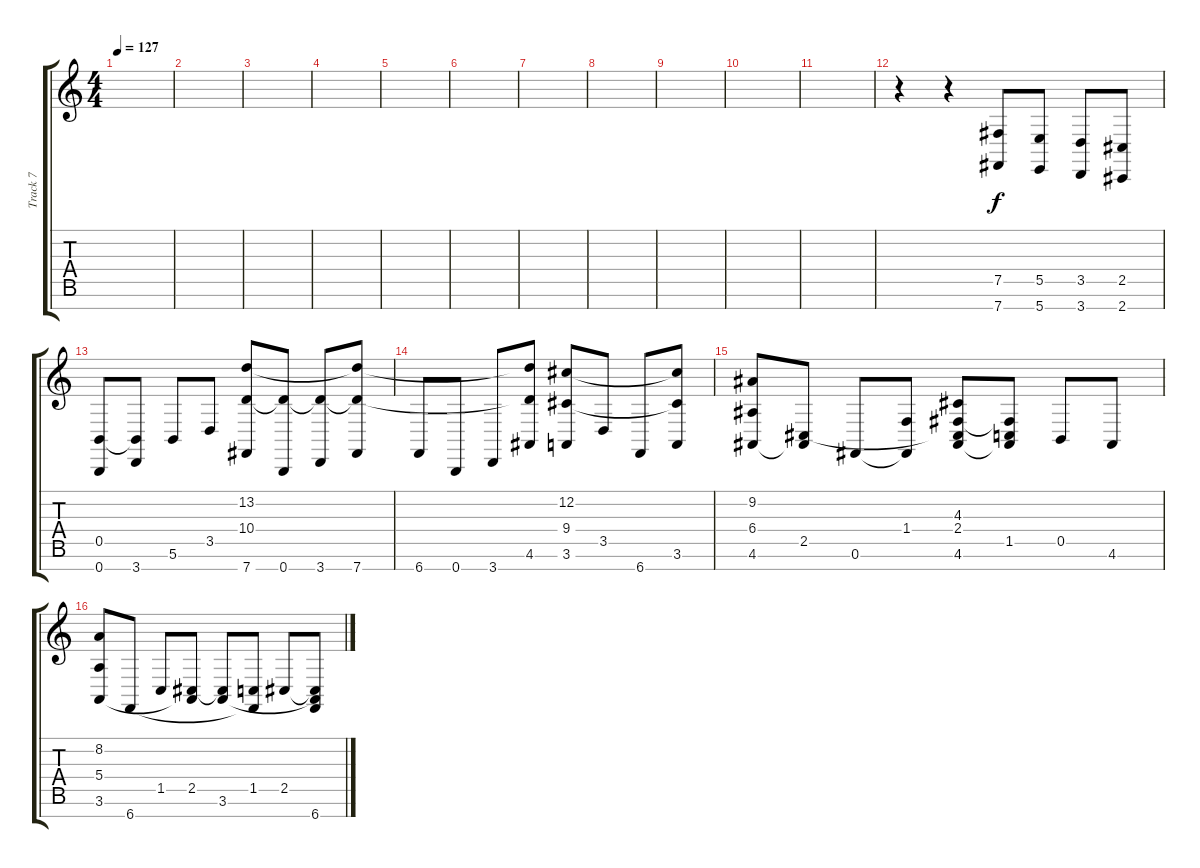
\track ("Track 7" "Track 7") {instrument acousticgrandpiano bank 255}
\staff {score tabs}
\tuning (Gb4 Db4 A3 E3 B2 Gb2 B1) {hide}
\ts (4 4)
\tempo 127
\clef g2
\ks c
|
|
|
|
|
|
|
|
|
|
|
r.4 r.4 (7.5 7.7).8 (5.5 5.7).8 (3.5 3.7).8 (2.5 2.7).8 |
(0.5 0.7).8 (0.5{t} 3.7).8 5.6.8 3.5.8 (13.2 10.4 7.7).8 (10.4{t} 0.7).8 (10.4{t} 3.7).8 (13.2{t} 10.4{t} 7.7).8 |
6.7.8 0.7.8 3.7.8 (13.2{t} 10.4{t} 4.6).8 (12.2 9.4 3.6).8 3.5.8 6.7.8 (12.2{t} 9.4{t} 3.6).8 |
(9.2 6.4 4.6).8 (2.5 4.6{t}).8 0.6.8 (1.4 0.6{t}).8 (4.3 2.4 2.5{t} 4.6).8 (2.4{t} 1.5 4.6{t}).8 0.5.8 4.6.8 |
(8.2 5.4 3.6).8 6.7.8 1.5.8 (2.5 3.6{t}).8 (2.5{t} 3.6).8 (1.5 6.7{t}).8 2.5.8 (2.5{t} 3.6{t} 6.7).8
